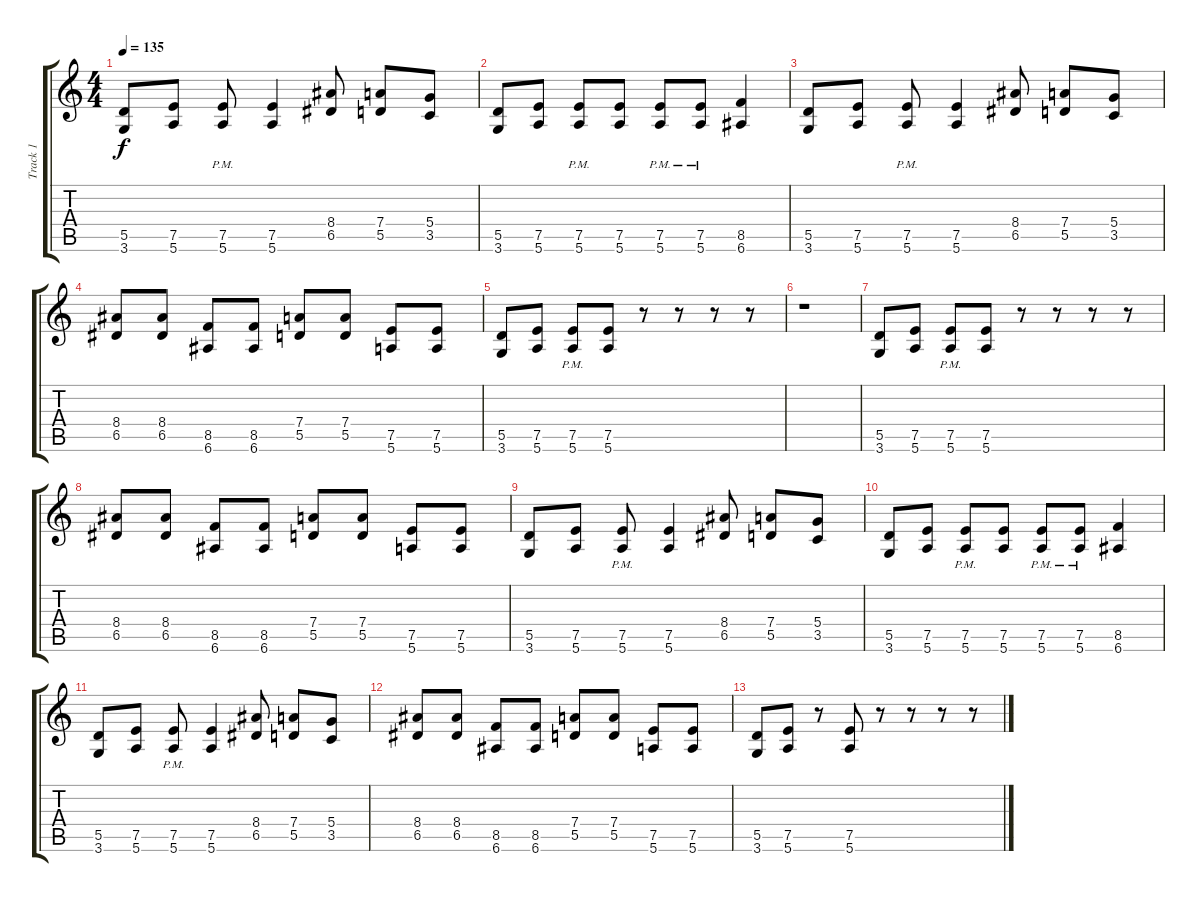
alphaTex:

\track ("Track 1" "Track 1") {instrument distortionguitar}
\staff {score tabs}
\tuning (E4 B3 G3 D3 A2 E2) {hide}
\ts (4 4)
\tempo 135
\clef g2
\ks c
(5.5 3.6).8{dy f} (7.5 5.6).8 (7.5{pm} 5.6{pm}).8 (7.5 5.6).4 (8.4 6.5).8 (7.4 5.5).8 (5.4 3.5).8 |
(5.5 3.6).8 (7.5 5.6).8 (7.5{pm} 5.6{pm}).8 (7.5 5.6).8 (7.5{pm} 5.6{pm}).8 (7.5{pm} 5.6{pm}).8 (8.5 6.6).4 |
(5.5 3.6).8 (7.5 5.6).8 (7.5{pm} 5.6{pm}).8 (7.5 5.6).4 (8.4 6.5).8 (7.4 5.5).8 (5.4 3.5).8 |
(8.4 6.5).8 (8.4 6.5).8 (8.5 6.6).8 (8.5 6.6).8 (7.4 5.5).8 (7.4 5.5).8 (7.5 5.6).8 (7.5 5.6).8 |
(5.5 3.6).8 (7.5 5.6).8 (7.5{pm} 5.6{pm}).8 (7.5 5.6).8 r.8 r.8 r.8 r.8 |
r.1 |
(5.5 3.6).8 (7.5 5.6).8 (7.5{pm} 5.6{pm}).8 (7.5 5.6).8 r.8 r.8 r.8 r.8 |
(8.4 6.5).8 (8.4 6.5).8 (8.5 6.6).8 (8.5 6.6).8 (7.4 5.5).8 (7.4 5.5).8 (7.5 5.6).8 (7.5 5.6).8 |
(5.5 3.6).8 (7.5 5.6).8 (7.5{pm} 5.6{pm}).8 (7.5 5.6).4 (8.4 6.5).8 (7.4 5.5).8 (5.4 3.5).8 |
(5.5 3.6).8 (7.5 5.6).8 (7.5{pm} 5.6{pm}).8 (7.5 5.6).8 (7.5{pm} 5.6{pm}).8 (7.5{pm} 5.6{pm}).8 (8.5 6.6).4 |
(5.5 3.6).8 (7.5 5.6).8 (7.5{pm} 5.6{pm}).8 (7.5 5.6).4 (8.4 6.5).8 (7.4 5.5).8 (5.4 3.5).8 |
(8.4 6.5).8 (8.4 6.5).8 (8.5 6.6).8 (8.5 6.6).8 (7.4 5.5).8 (7.4 5.5).8 (7.5 5.6).8 (7.5 5.6).8 |
(5.5 3.6).8 (7.5 5.6).8 r.8 (7.5 5.6).8 r.8 r.8 r.8 r.8
